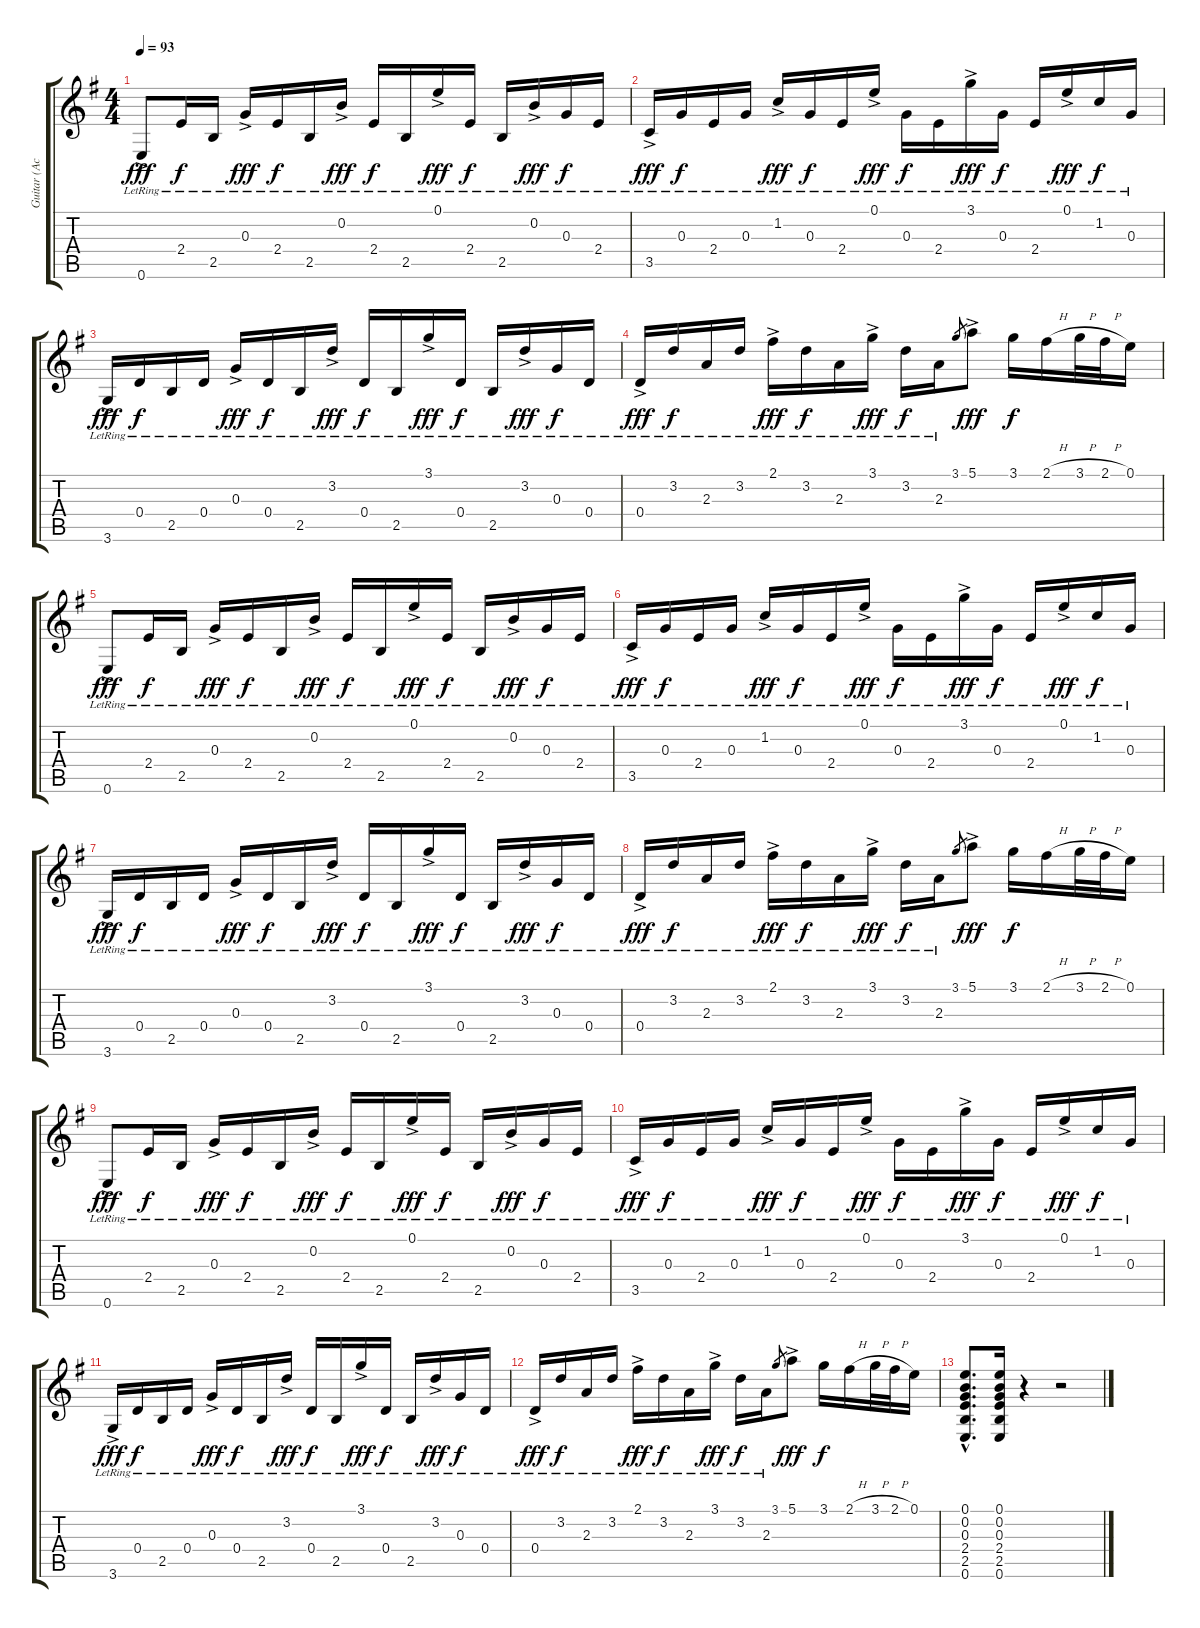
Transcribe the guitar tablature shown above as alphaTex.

\track ("Guitar (Acoustic/Clean)" "Guitar (Ac") {instrument acousticguitarsteel}
\staff {score tabs}
\tuning (E4 B3 G3 D3 A2 E2) {hide}
\ts (4 4)
\tempo 93
\clef g2
\ks eminor
0.6{ac lr}.8{dy fff} 2.4{lr}.16{dy f} 2.5{lr}.16 0.3{ac lr}.16{dy fff} 2.4{lr}.16{dy f} 2.5{lr}.16 0.2{ac lr}.16{dy fff} 2.4{lr}.16{dy f} 2.5{lr}.16 0.1{ac lr}.16{dy fff} 2.4{lr}.16{dy f} 2.5{lr}.16 0.2{ac lr}.16{dy fff} 0.3{lr}.16{dy f} 2.4{lr}.16 |
3.5{ac lr}.16{dy fff} 0.3{lr}.16{dy f} 2.4{lr}.16 0.3{lr}.16 1.2{ac lr}.16{dy fff} 0.3{lr}.16{dy f} 2.4{lr}.16 0.1{ac lr}.16{dy fff} 0.3{lr}.16{dy f} 2.4{lr}.16 3.1{ac lr}.16{dy fff} 0.3{lr}.16{dy f} 2.4{lr}.16 0.1{ac lr}.16{dy fff} 1.2{lr}.16{dy f} 0.3{lr}.16 |
3.6{ac lr}.16{dy fff} 0.4{lr}.16{dy f} 2.5{lr}.16 0.4{lr}.16 0.3{ac lr}.16{dy fff} 0.4{lr}.16{dy f} 2.5{lr}.16 3.2{ac lr}.16{dy fff} 0.4{lr}.16{dy f} 2.5{lr}.16 3.1{ac lr}.16{dy fff} 0.4{lr}.16{dy f} 2.5{lr}.16 3.2{ac lr}.16{dy fff} 0.3{lr}.16{dy f} 0.4{lr}.16 |
0.4{ac lr}.16{dy fff} 3.2{lr}.16{dy f} 2.3{lr}.16 3.2{lr}.16 2.1{ac lr}.16{dy fff} 3.2{lr}.16{dy f} 2.3{lr}.16 3.1{ac lr}.16{dy fff} 3.2{lr}.16{dy f} 2.3{lr}.16 3.1.8{gr} 5.1{ac}.8{dy fff} 3.1.16{dy f} 2.1{h}.16 3.1{h}.32 2.1{h}.32 0.1.16 |
0.6{ac lr}.8{dy fff} 2.4{lr}.16{dy f} 2.5{lr}.16 0.3{ac lr}.16{dy fff} 2.4{lr}.16{dy f} 2.5{lr}.16 0.2{ac lr}.16{dy fff} 2.4{lr}.16{dy f} 2.5{lr}.16 0.1{ac lr}.16{dy fff} 2.4{lr}.16{dy f} 2.5{lr}.16 0.2{ac lr}.16{dy fff} 0.3{lr}.16{dy f} 2.4{lr}.16 |
3.5{ac lr}.16{dy fff} 0.3{lr}.16{dy f} 2.4{lr}.16 0.3{lr}.16 1.2{ac lr}.16{dy fff} 0.3{lr}.16{dy f} 2.4{lr}.16 0.1{ac lr}.16{dy fff} 0.3{lr}.16{dy f} 2.4{lr}.16 3.1{ac lr}.16{dy fff} 0.3{lr}.16{dy f} 2.4{lr}.16 0.1{ac lr}.16{dy fff} 1.2{lr}.16{dy f} 0.3{lr}.16 |
3.6{ac lr}.16{dy fff} 0.4{lr}.16{dy f} 2.5{lr}.16 0.4{lr}.16 0.3{ac lr}.16{dy fff} 0.4{lr}.16{dy f} 2.5{lr}.16 3.2{ac lr}.16{dy fff} 0.4{lr}.16{dy f} 2.5{lr}.16 3.1{ac lr}.16{dy fff} 0.4{lr}.16{dy f} 2.5{lr}.16 3.2{ac lr}.16{dy fff} 0.3{lr}.16{dy f} 0.4{lr}.16 |
0.4{ac lr}.16{dy fff} 3.2{lr}.16{dy f} 2.3{lr}.16 3.2{lr}.16 2.1{ac lr}.16{dy fff} 3.2{lr}.16{dy f} 2.3{lr}.16 3.1{ac lr}.16{dy fff} 3.2{lr}.16{dy f} 2.3{lr}.16 3.1.8{gr} 5.1{ac}.8{dy fff} 3.1.16{dy f} 2.1{h}.16 3.1{h}.32 2.1{h}.32 0.1.16 |
0.6{ac lr}.8{dy fff} 2.4{lr}.16{dy f} 2.5{lr}.16 0.3{ac lr}.16{dy fff} 2.4{lr}.16{dy f} 2.5{lr}.16 0.2{ac lr}.16{dy fff} 2.4{lr}.16{dy f} 2.5{lr}.16 0.1{ac lr}.16{dy fff} 2.4{lr}.16{dy f} 2.5{lr}.16 0.2{ac lr}.16{dy fff} 0.3{lr}.16{dy f} 2.4{lr}.16 |
3.5{ac lr}.16{dy fff} 0.3{lr}.16{dy f} 2.4{lr}.16 0.3{lr}.16 1.2{ac lr}.16{dy fff} 0.3{lr}.16{dy f} 2.4{lr}.16 0.1{ac lr}.16{dy fff} 0.3{lr}.16{dy f} 2.4{lr}.16 3.1{ac lr}.16{dy fff} 0.3{lr}.16{dy f} 2.4{lr}.16 0.1{ac lr}.16{dy fff} 1.2{lr}.16{dy f} 0.3{lr}.16 |
3.6{ac lr}.16{dy fff} 0.4{lr}.16{dy f} 2.5{lr}.16 0.4{lr}.16 0.3{ac lr}.16{dy fff} 0.4{lr}.16{dy f} 2.5{lr}.16 3.2{ac lr}.16{dy fff} 0.4{lr}.16{dy f} 2.5{lr}.16 3.1{ac lr}.16{dy fff} 0.4{lr}.16{dy f} 2.5{lr}.16 3.2{ac lr}.16{dy fff} 0.3{lr}.16{dy f} 0.4{lr}.16 |
0.4{ac lr}.16{dy fff} 3.2{lr}.16{dy f} 2.3{lr}.16 3.2{lr}.16 2.1{ac lr}.16{dy fff} 3.2{lr}.16{dy f} 2.3{lr}.16 3.1{ac lr}.16{dy fff} 3.2{lr}.16{dy f} 2.3{lr}.16 3.1.8{gr} 5.1{ac}.8{dy fff} 3.1.16{dy f} 2.1{h}.16 3.1{h}.32 2.1{h}.32 0.1.16 |
(0.1{hac} 0.2{hac} 0.3{hac} 2.4{hac} 2.5{hac} 0.6{hac}).8{d} (0.1 0.2 0.3 2.4 2.5 0.6).16 r.4 r.2
